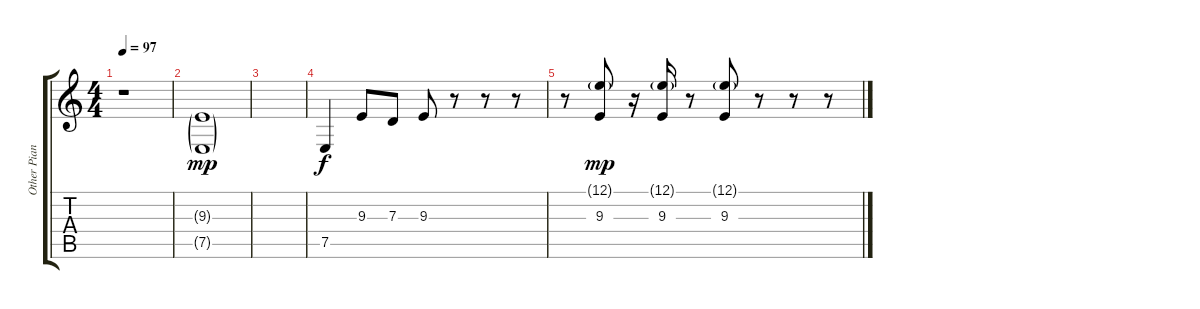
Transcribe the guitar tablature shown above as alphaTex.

\track ("Other Piano" "Other Pian") {instrument electricpiano1}
\staff {score tabs}
\tuning (E4 B3 G3 D3 A2 E2) {hide}
\ts (4 4)
\tempo 97
\clef g2
\ks c
r.1{dy f} |
(9.3{g} 7.5{g}).1{dy mp} |
|
7.5.4{dy f} 9.3.8 7.3.8 9.3.8 r.8 r.8 r.8 |
r.8 (12.1{g} 9.3).8{dy mp} r.16 (12.1{g} 9.3).16 r.8 (12.1{g} 9.3).8 r.8 r.8 r.8
